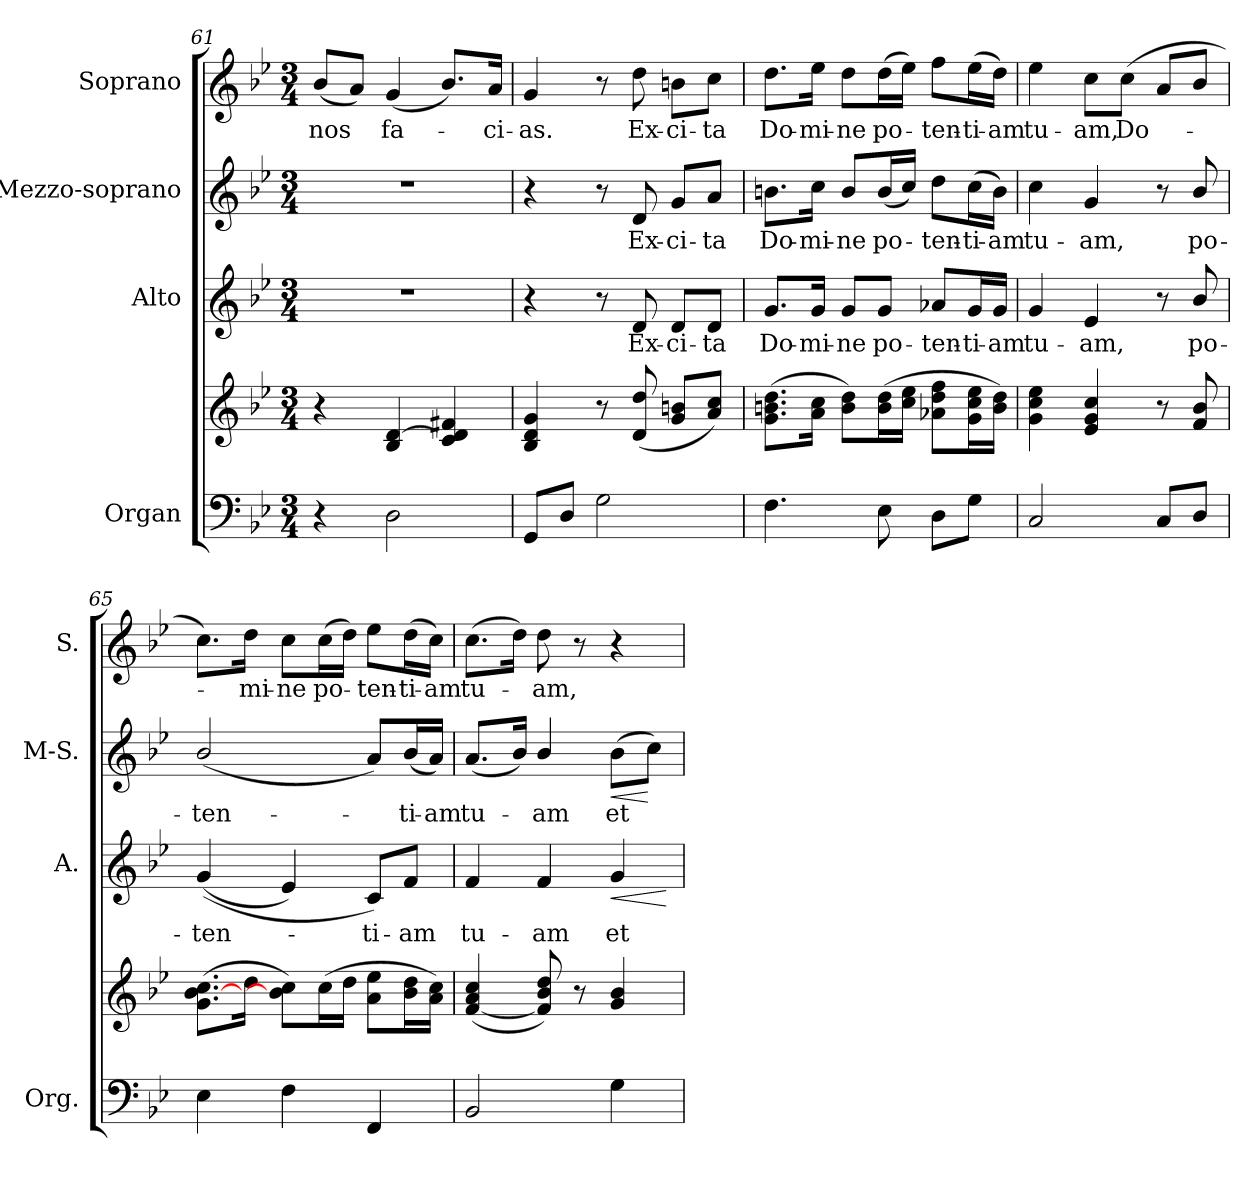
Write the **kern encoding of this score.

**kern	**kern	**kern	**text	**dynam	**kern	**text	**dynam	**kern	**text
*part4	*part4	*part3	*part3	*part3	*part2	*part2	*part2	*part1	*part1
*staff5	*staff4	*staff3	*staff3	*staff3	*staff2	*staff2	*staff2	*staff1	*staff1
*I"Organ	*	*I"Alto	*	*	*I"Mezzo-soprano	*	*	*I"Soprano	*
*I'Org.	*	*I'A.	*	*	*I'M-S.	*	*	*I'S.	*
*clefF4	*clefG2	*clefG2	*	*	*clefG2	*	*	*clefG2	*
*k[b-e-]	*k[b-e-]	*k[b-e-]	*	*	*k[b-e-]	*	*	*k[b-e-]	*
*B-:	*B-:	*B-:	*	*	*B-:	*	*	*B-:	*
*M3/4	*M3/4	*M3/4	*	*	*M3/4	*	*	*M3/4	*
=61	=61	=61	=61	=61	=61	=61	=61	=61	=61
!	!	!LO:N:vis=1	!	!	!LO:N:vis=1	!	!	!	!
!	!	!	!	!	!	!	!	!	!LO:LY:b:color=#000000
4r	4r	2.r	.	.	2.r	.	.	(8b-i/L	nos
.	.	.	.	.	.	.	.	8ai/J)	.
!	!	!	!	!	!	!	!	!	!LO:LY:b:color=#000000
2Di\	4B-i/ [4di	.	.	.	.	.	.	(4gi/	fa-
.	4ci/ 4di] 4f#Xi	.	.	.	.	.	.	8.b-i/L)	.
!	!	!	!	!	!	!	!	!	!LO:LY:b:color=#000000
.	.	.	.	.	.	.	.	16ai/Jk	-ci-
=62	=62	=62	=62	=62	=62	=62	=62	=62	=62
!	!	!	!	!	!	!	!	!	!LO:LY:b:color=#000000
8GGi/L	4B-i/ 4di 4gi	4r	.	.	4r	.	.	4gi/	-as.
8Di/J	.	.	.	.	.	.	.	.	.
2Gi\	8r	8r	.	.	8r	.	.	8r	.
!	!	!	!LO:LY:b:color=#000000	!	!	!	!	!	!
!	!	!	!	!	!	!LO:LY:b:color=#000000	!	!	!
!	!	!	!	!	!	!	!	!	!LO:LY:b:color=#000000
.	(8di/ 8ddi	8di/	Ex-	.	8di/	Ex-	.	8ddi\	Ex-
!	!	!	!LO:LY:b:color=#000000	!	!	!	!	!	!
!	!	!	!	!	!	!LO:LY:b:color=#000000	!	!	!
!	!	!	!	!	!	!	!	!	!LO:LY:b:color=#000000
.	8gi/ 8bniL	8di/L	-ci-	.	8gi/L	-ci-	.	8bni\L	-ci-
!	!	!	!LO:LY:b:color=#000000	!	!	!	!	!	!
!	!	!	!	!	!	!LO:LY:b:color=#000000	!	!	!
!	!	!	!	!	!	!	!	!	!LO:LY:b:color=#000000
.	8ai/ 8cciJ)	8di/J	-ta	.	8ai/J	-ta	.	8cci\J	-ta
=63	=63	=63	=63	=63	=63	=63	=63	=63	=63
!	!	!	!LO:LY:b:color=#000000	!	!	!	!	!	!
!	!	!	!	!	!	!LO:LY:b:color=#000000	!	!	!
!	!	!	!	!	!	!	!	!	!LO:LY:b:color=#000000
4.Fi\	(8.gi\ 8.bni 8.ddiL	8.gi/L	Do-	.	8.bni\L	Do-	.	8.ddi\L	Do-
!	!	!	!LO:LY:b:color=#000000	!	!	!	!	!	!
!	!	!	!	!	!	!LO:LY:b:color=#000000	!	!	!
!	!	!	!	!	!	!	!	!	!LO:LY:b:color=#000000
.	16ai\ 16cciJk	16gi/Jk	-mi-	.	16cci\Jk	-mi-	.	16ee-i\Jk	-mi-
!	!	!	!LO:LY:b:color=#000000	!	!	!	!	!	!
!	!	!	!	!	!	!LO:LY:b:color=#000000	!	!	!
!	!	!	!	!	!	!	!	!	!LO:LY:b:color=#000000
.	8bi\ 8ddiL)	8gi/L	-ne	.	8bi/L	-ne	.	8ddi\L	-ne
!	!	!	!LO:LY:b:color=#000000	!	!	!	!	!	!
!	!	!	!	!	!	!LO:LY:b:color=#000000	!	!	!
!	!	!	!	!	!	!	!	!	!LO:LY:b:color=#000000
8E-i\	(16bi\ 16ddiL	8gi/J	po-	.	(16bi/L	po-	.	(16ddi\L	po-
.	16cci\ 16ee-iJJ	.	.	.	16cci/JJ)	.	.	16ee-i\JJ)	.
!	!	!	!LO:LY:b:color=#000000	!	!	!	!	!	!
!	!	!	!	!	!	!LO:LY:b:color=#000000	!	!	!
!	!	!	!	!	!	!	!	!	!LO:LY:b:color=#000000
8Di\L	8a-Xi\ 8ddi 8ffiL	8a-Xi/L	-ten-	.	8ddi\L	-ten-	.	8ffi\L	-ten-
!	!	!	!LO:LY:b:color=#000000	!	!	!	!	!	!
!	!	!	!	!	!	!LO:LY:b:color=#000000	!	!	!
!	!	!	!	!	!	!	!	!	!LO:LY:b:color=#000000
8Gi\J	16gi\ 16cci 16ee-iL	16gi/L	-ti-	.	(16cci\L	-ti-	.	(16ee-i\L	-ti-
!	!	!	!LO:LY:b:color=#000000	!	!	!	!	!	!
!	!	!	!	!	!	!LO:LY:b:color=#000000	!	!	!
!	!	!	!	!	!	!	!	!	!LO:LY:b:color=#000000
.	16bi\ 16ddiJJ)	16gi/JJ	-am	.	16bi\JJ)	-am	.	16ddi\JJ)	-am
=64	=64	=64	=64	=64	=64	=64	=64	=64	=64
!	!	!	!LO:LY:b:color=#000000	!	!	!	!	!	!
!	!	!	!	!	!	!LO:LY:b:color=#000000	!	!	!
!	!	!	!	!	!	!	!	!	!LO:LY:b:color=#000000
2Ci/	4gi\ 4cci 4ee-i	4gi/	tu-	.	4cci\	tu-	.	4ee-i\	tu-
!	!	!	!LO:LY:b:color=#000000	!	!	!	!	!	!
!	!	!	!	!	!	!LO:LY:b:color=#000000	!	!	!
!	!	!	!	!	!	!	!	!	!LO:LY:b:color=#000000
.	4e-i/ 4gi 4cci	4e-i/	-am,	.	4gi/	-am,	.	8cci\L	-am,
!	!	!	!	!	!	!	!	!	!LO:LY:b:color=#000000
.	.	.	.	.	.	.	.	(8cci\J	Do-
8Ci/L	8r	8r	.	.	8r	.	.	8ai/L	.
!	!	!	!LO:LY:b:color=#000000	!	!	!	!	!	!
!	!	!	!	!	!	!LO:LY:b:color=#000000	!	!	!
8Di/J	8fi/ 8b-i	8b-i/	po-	.	8b-i/	po-	.	8b-i/J	.
!!LO:PB:g=z
=65	=65	=65	=65	=65	=65	=65	=65	=65	=65
!	!	!	!LO:LY:b:color=#000000	!	!	!	!	!	!
!	!	!	!	!	!	!LO:LY:b:color=#000000	!	!	!
4E-i\	(8.gi\ [8.b-i 8.cciL	((4gi/	-ten-	.	(2b-i/	-ten-	.	8.cci\L)	.
!	!	!	!	!	!	!	!	!	!LO:LY:b:color=#000000
.	16ddi\Jk	.	.	.	.	.	.	16ddi\Jk	-mi-
!	!	!	!	!	!	!	!	!	!LO:LY:b:color=#000000
4Fi\	8b-i\] 8cciL)	4e-i/)	.	.	.	.	.	8cci\L	-ne
!	!	!	!	!	!	!	!	!	!LO:LY:b:color=#000000
.	(16cci\L	.	.	.	.	.	.	(16cci\L	po-
.	16ddi\JJ	.	.	.	.	.	.	16ddi\JJ)	.
!	!	!	!LO:LY:b:color=#000000	!	!	!	!	!	!
!	!	!	!	!	!	!	!	!	!LO:LY:b:color=#000000
4FFi/	8ai\ 8ee-iL	8ci/L)	-ti-	.	8ai/L)	.	.	8ee-i\L	-ten-
!	!	!	!LO:LY:b:color=#000000	!	!	!	!	!	!
!	!	!	!	!	!	!LO:LY:b:color=#000000	!	!	!
!	!	!	!	!	!	!	!	!	!LO:LY:b:color=#000000
.	16b-i\ 16ddiL	8fi/J	-am	.	(16b-i/L	-ti-	.	(16ddi\L	-ti-
!	!	!	!	!	!	!LO:LY:b:color=#000000	!	!	!
!	!	!	!	!	!	!	!	!	!LO:LY:b:color=#000000
.	16ai\ 16cciJJ)	.	.	.	16ai/JJ)	-am	.	16cci\JJ)	-am
=66	=66	=66	=66	=66	=66	=66	=66	=66	=66
!	!	!	!LO:LY:b:color=#000000	!	!	!	!	!	!
!	!	!	!	!	!	!LO:LY:b:color=#000000	!	!	!
!	!	!	!	!	!	!	!	!	!LO:LY:b:color=#000000
2BB-i/	([4fi/ 4ai 4cci	4fi/	tu-	.	(8.ai/L	tu-	.	(8.cci\L	tu-
.	.	.	.	.	16b-i/Jk)	.	.	16ddi\Jk)	.
!	!	!	!LO:LY:b:color=#000000	!	!	!	!	!	!
!	!	!	!	!	!	!LO:LY:b:color=#000000	!	!	!
!	!	!	!	!	!	!	!	!	!LO:LY:b:color=#000000
.	8fi/] 8b-i 8ddi)	4fi/	-am	.	4b-i/	-am	.	8ddi\	-am,
.	8r	.	.	.	.	.	.	8r	.
!	!	!	!LO:LY:b:color=#000000	!LO:HP:b	!	!	!	!	!
!	!	!	!	!	!	!LO:LY:b:color=#000000	!LO:HP:b	!	!
4Gi\	4gi/ 4b-i	4gi/	et	<	(8b-i\L	et	<	4r	.
.	.	.	.	.	8cci\J)	.	[	.	.
.	.	.	.	[	.	.	.	.	.
=	=	=	=	=	=	=	=	=	=
*-	*-	*-	*-	*-	*-	*-	*-	*-	*-
